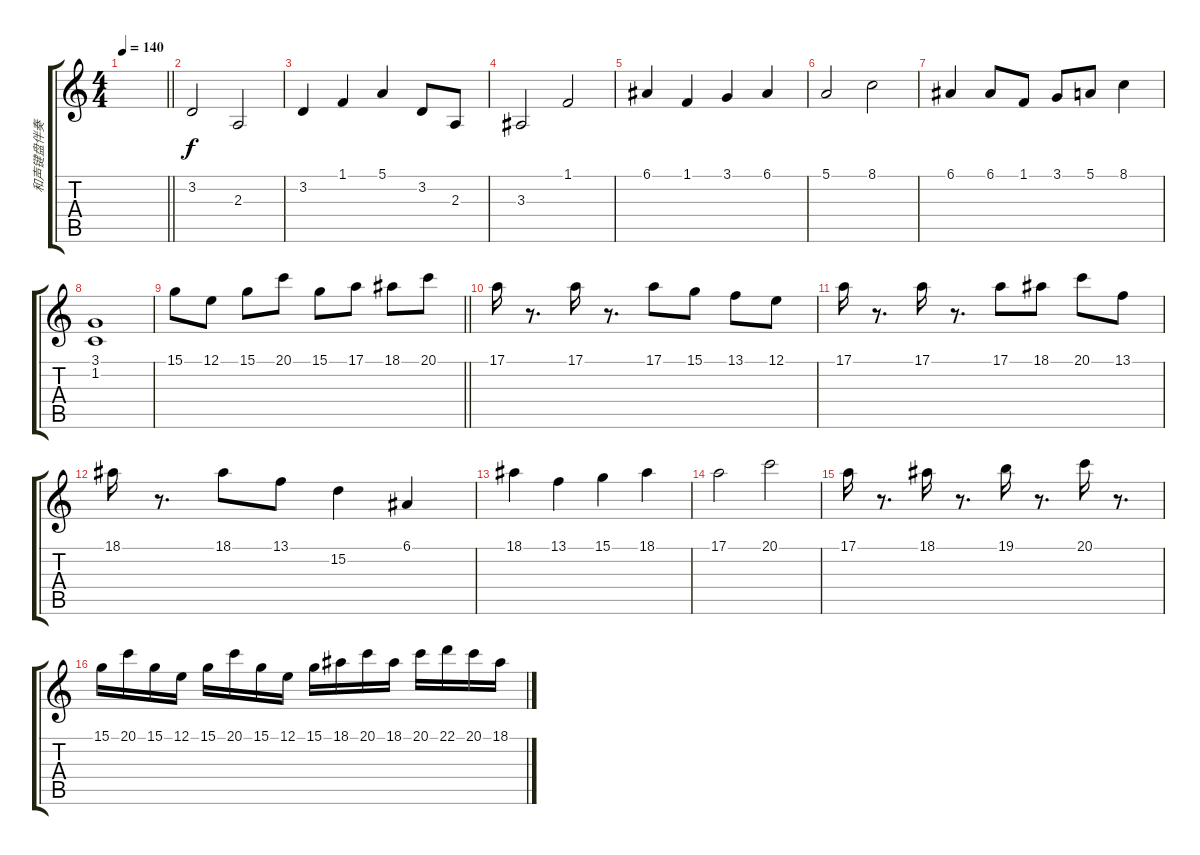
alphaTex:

\track ("和声键盘伴奏" "和声键盘伴奏") {instrument stringensemble1}
\staff {score tabs}
\tuning (E4 B3 G3 D3 A2 E2) {hide}
\ts (4 4)
\tempo 140
\clef g2
\barLineRight lightlight
\ks c
|
3.2.2 2.3.2 |
3.2.4 1.1.4 5.1.4 3.2.8 2.3.8 |
3.3.2 1.1.2 |
6.1.4 1.1.4 3.1.4 6.1.4 |
5.1.2 8.1.2 |
6.1.4 6.1.8 1.1.8 3.1.8 5.1.8 8.1.4 |
(3.1 1.2).1 |
\barLineRight lightlight
15.1.8 12.1.8 15.1.8 20.1.8 15.1.8 17.1.8 18.1.8 20.1.8 |
17.1.16 r.8{d} 17.1.16 r.8{d} 17.1.8 15.1.8 13.1.8 12.1.8 |
17.1.16 r.8{d} 17.1.16 r.8{d} 17.1.8 18.1.8 20.1.8 13.1.8 |
18.1.16 r.8{d} 18.1.8 13.1.8 15.2.4 6.1.4 |
18.1.4 13.1.4 15.1.4 18.1.4 |
17.1.2 20.1.2 |
17.1.16 r.8{d} 18.1.16 r.8{d} 19.1.16 r.8{d} 20.1.16 r.8{d} |
15.1.16 20.1.16 15.1.16 12.1.16 15.1.16 20.1.16 15.1.16 12.1.16 15.1.16 18.1.16 20.1.16 18.1.16 20.1.16 22.1.16 20.1.16 18.1.16
